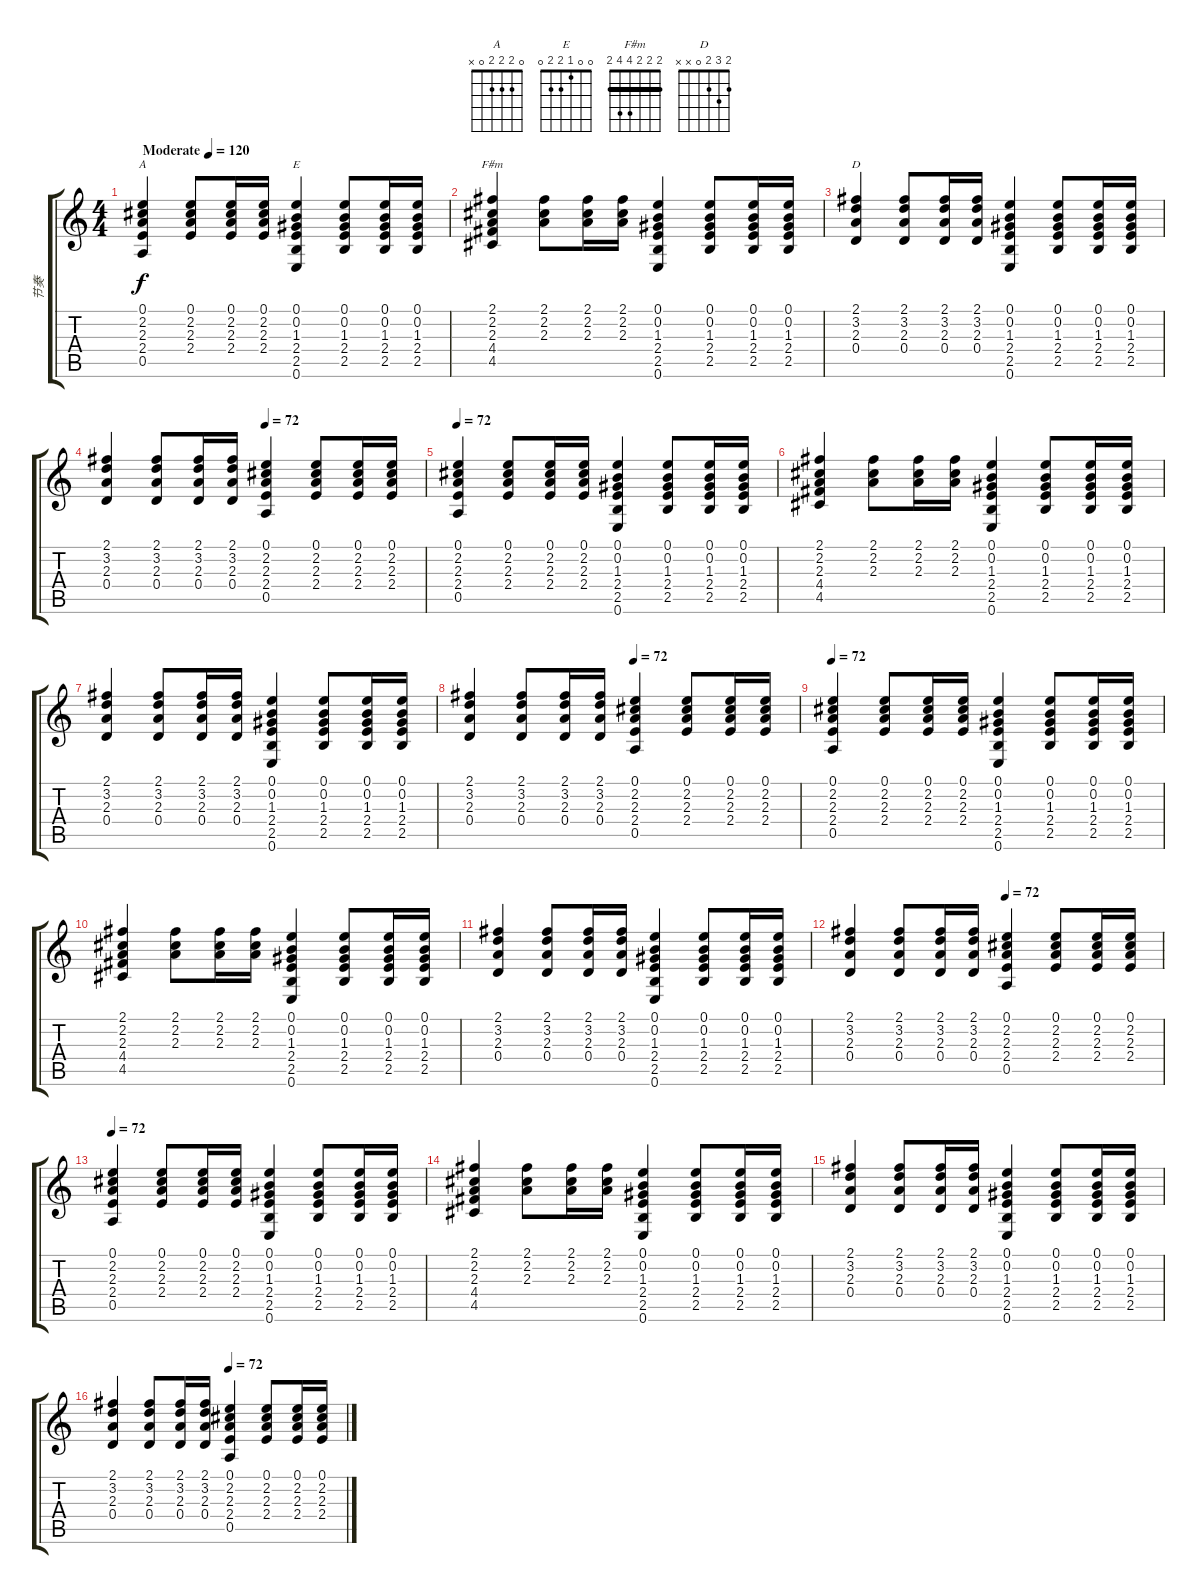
\track ("节奏" "节奏") {instrument acousticguitarsteel}
\staff {score tabs}
\tuning (E4 B3 G3 D3 A2 E2) {hide}
\chord ("A" 0 2 2 2 0 x)
\chord ("E" 0 0 1 2 2 0)
\chord ("F#m" 2 2 2 4 4 2) {barre 2}
\chord ("D" 2 3 2 0 x x)
\ts (4 4)
\tempo (120 "Moderate")
\tempo 72
\tempo (120 "Moderate")
\clef g2
\ks c
(0.1 2.2 2.3 2.4 0.5).4{ch "A" dy f instrument acousticguitarsteel} (0.1 2.2 2.3 2.4).8 (0.1 2.2 2.3 2.4).16 (0.1 2.2 2.3 2.4).16 (0.1 0.2 1.3 2.4 2.5 0.6).4{ch "E"} (0.1 0.2 1.3 2.4 2.5).8 (0.1 0.2 1.3 2.4 2.5).16 (0.1 0.2 1.3 2.4 2.5).16 |
(2.1 2.2 2.3 4.4 4.5).4{ch "F#m"} (2.1 2.2 2.3).8 (2.1 2.2 2.3).16 (2.1 2.2 2.3).16 (0.1 0.2 1.3 2.4 2.5 0.6).4 (0.1 0.2 1.3 2.4 2.5).8 (0.1 0.2 1.3 2.4 2.5).16 (0.1 0.2 1.3 2.4 2.5).16{txt ""} |
(2.1 3.2 2.3 0.4).4{ch "D"} (2.1 3.2 2.3 0.4).8 (2.1 3.2 2.3 0.4).16 (2.1 3.2 2.3 0.4).16 (0.1 0.2 1.3 2.4 2.5 0.6).4 (0.1 0.2 1.3 2.4 2.5).8 (0.1 0.2 1.3 2.4 2.5).16 (0.1 0.2 1.3 2.4 2.5).16 |
\tempo (72 0.5)
(2.1 3.2 2.3 0.4).4 (2.1 3.2 2.3 0.4).8 (2.1 3.2 2.3 0.4).16 (2.1 3.2 2.3 0.4).16 (0.1 2.2 2.3 2.4 0.5).4 (0.1 2.2 2.3 2.4).8 (0.1 2.2 2.3 2.4).16 (0.1 2.2 2.3 2.4).16 |
\tempo 72
(0.1 2.2 2.3 2.4 0.5).4 (0.1 2.2 2.3 2.4).8 (0.1 2.2 2.3 2.4).16 (0.1 2.2 2.3 2.4).16 (0.1 0.2 1.3 2.4 2.5 0.6).4 (0.1 0.2 1.3 2.4 2.5).8 (0.1 0.2 1.3 2.4 2.5).16 (0.1 0.2 1.3 2.4 2.5).16 |
(2.1 2.2 2.3 4.4 4.5).4 (2.1 2.2 2.3).8 (2.1 2.2 2.3).16 (2.1 2.2 2.3).16 (0.1 0.2 1.3 2.4 2.5 0.6).4 (0.1 0.2 1.3 2.4 2.5).8 (0.1 0.2 1.3 2.4 2.5).16 (0.1 0.2 1.3 2.4 2.5).16 |
(2.1 3.2 2.3 0.4).4 (2.1 3.2 2.3 0.4).8 (2.1 3.2 2.3 0.4).16 (2.1 3.2 2.3 0.4).16 (0.1 0.2 1.3 2.4 2.5 0.6).4 (0.1 0.2 1.3 2.4 2.5).8 (0.1 0.2 1.3 2.4 2.5).16 (0.1 0.2 1.3 2.4 2.5).16 |
\tempo (72 0.5)
(2.1 3.2 2.3 0.4).4 (2.1 3.2 2.3 0.4).8 (2.1 3.2 2.3 0.4).16 (2.1 3.2 2.3 0.4).16 (0.1 2.2 2.3 2.4 0.5).4 (0.1 2.2 2.3 2.4).8 (0.1 2.2 2.3 2.4).16 (0.1 2.2 2.3 2.4).16 |
\tempo 72
(0.1 2.2 2.3 2.4 0.5).4 (0.1 2.2 2.3 2.4).8 (0.1 2.2 2.3 2.4).16 (0.1 2.2 2.3 2.4).16 (0.1 0.2 1.3 2.4 2.5 0.6).4 (0.1 0.2 1.3 2.4 2.5).8 (0.1 0.2 1.3 2.4 2.5).16 (0.1 0.2 1.3 2.4 2.5).16 |
(2.1 2.2 2.3 4.4 4.5).4 (2.1 2.2 2.3).8 (2.1 2.2 2.3).16 (2.1 2.2 2.3).16 (0.1 0.2 1.3 2.4 2.5 0.6).4 (0.1 0.2 1.3 2.4 2.5).8 (0.1 0.2 1.3 2.4 2.5).16 (0.1 0.2 1.3 2.4 2.5).16 |
(2.1 3.2 2.3 0.4).4 (2.1 3.2 2.3 0.4).8 (2.1 3.2 2.3 0.4).16 (2.1 3.2 2.3 0.4).16 (0.1 0.2 1.3 2.4 2.5 0.6).4 (0.1 0.2 1.3 2.4 2.5).8 (0.1 0.2 1.3 2.4 2.5).16 (0.1 0.2 1.3 2.4 2.5).16 |
\tempo (72 0.5)
(2.1 3.2 2.3 0.4).4 (2.1 3.2 2.3 0.4).8 (2.1 3.2 2.3 0.4).16 (2.1 3.2 2.3 0.4).16 (0.1 2.2 2.3 2.4 0.5).4 (0.1 2.2 2.3 2.4).8 (0.1 2.2 2.3 2.4).16 (0.1 2.2 2.3 2.4).16 |
\tempo 72
(0.1 2.2 2.3 2.4 0.5).4 (0.1 2.2 2.3 2.4).8 (0.1 2.2 2.3 2.4).16 (0.1 2.2 2.3 2.4).16 (0.1 0.2 1.3 2.4 2.5 0.6).4 (0.1 0.2 1.3 2.4 2.5).8 (0.1 0.2 1.3 2.4 2.5).16 (0.1 0.2 1.3 2.4 2.5).16 |
(2.1 2.2 2.3 4.4 4.5).4 (2.1 2.2 2.3).8 (2.1 2.2 2.3).16 (2.1 2.2 2.3).16 (0.1 0.2 1.3 2.4 2.5 0.6).4 (0.1 0.2 1.3 2.4 2.5).8 (0.1 0.2 1.3 2.4 2.5).16 (0.1 0.2 1.3 2.4 2.5).16 |
(2.1 3.2 2.3 0.4).4 (2.1 3.2 2.3 0.4).8 (2.1 3.2 2.3 0.4).16 (2.1 3.2 2.3 0.4).16 (0.1 0.2 1.3 2.4 2.5 0.6).4 (0.1 0.2 1.3 2.4 2.5).8 (0.1 0.2 1.3 2.4 2.5).16 (0.1 0.2 1.3 2.4 2.5).16 |
\tempo (72 0.5)
(2.1 3.2 2.3 0.4).4 (2.1 3.2 2.3 0.4).8 (2.1 3.2 2.3 0.4).16 (2.1 3.2 2.3 0.4).16 (0.1 2.2 2.3 2.4 0.5).4 (0.1 2.2 2.3 2.4).8 (0.1 2.2 2.3 2.4).16 (0.1 2.2 2.3 2.4).16
